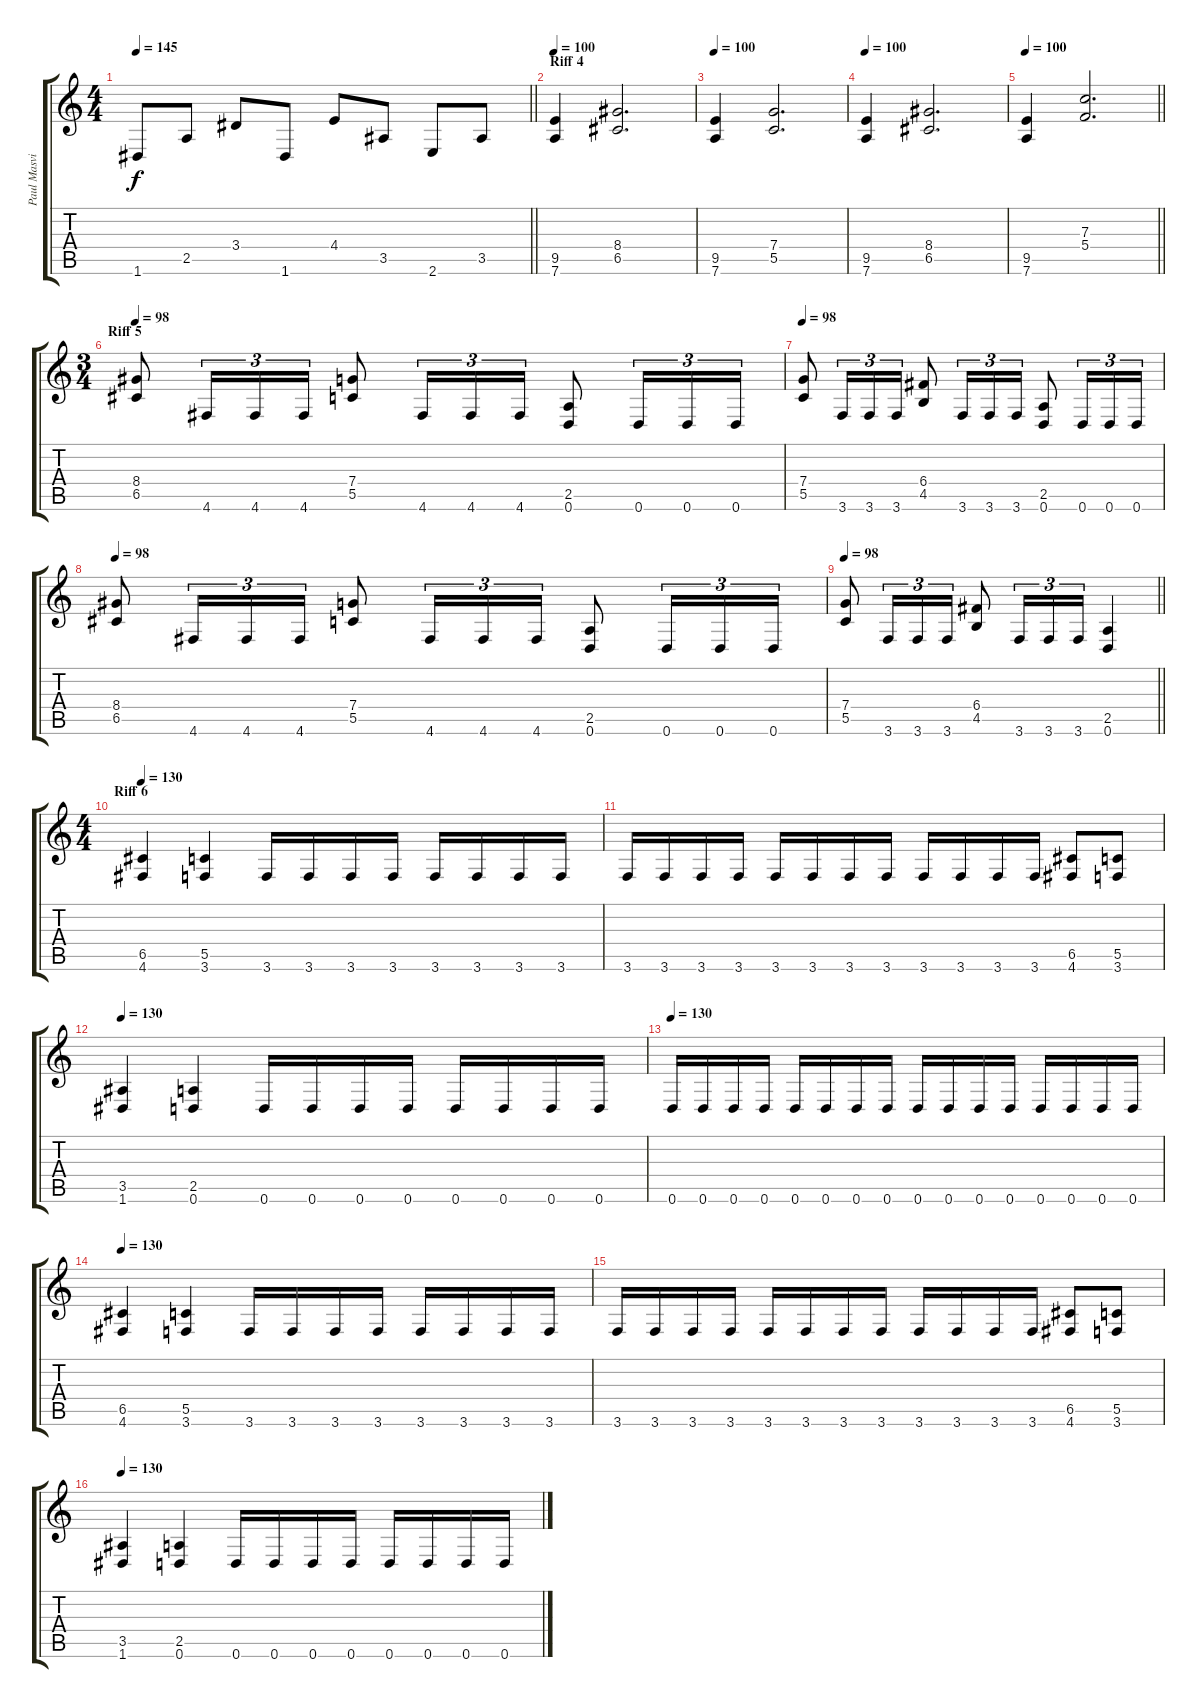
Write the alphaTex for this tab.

\track ("Paul Masvidal" "Paul Masvi") {instrument distortionguitar}
\staff {score tabs}
\tuning (D4 A3 F3 C3 G2 D2) {hide}
\ts (4 4)
\tempo 145
\clef g2
\barLineRight lightlight
\ks c
1.6.8{dy f} 2.5.8 3.4.8 1.6.8 4.4.8 3.5.8 2.6.8 3.5.8 |
\section ("" "Riff 4")
\tempo 100
(9.5 7.6).4 (8.4 6.5).2{d} |
\tempo 100
(9.5 7.6).4 (7.4 5.5).2{d} |
\tempo 100
(9.5 7.6).4 (8.4 6.5).2{d} |
\tempo 100
\barLineRight lightlight
(9.5 7.6).4 (7.3 5.4).2{d} |
\ts (3 4)
\section ("" "Riff 5")
\tempo 98
(8.4 6.5).8 4.6.16{tu (3 2)} 4.6.16{tu (3 2)} 4.6.16{tu (3 2)} (7.4 5.5).8 4.6.16{tu (3 2)} 4.6.16{tu (3 2)} 4.6.16{tu (3 2)} (2.5 0.6).8 0.6.16{tu (3 2)} 0.6.16{tu (3 2)} 0.6.16{tu (3 2)} |
\tempo 98
(7.4 5.5).8 3.6.16{tu (3 2)} 3.6.16{tu (3 2)} 3.6.16{tu (3 2)} (6.4 4.5).8 3.6.16{tu (3 2)} 3.6.16{tu (3 2)} 3.6.16{tu (3 2)} (2.5 0.6).8 0.6.16{tu (3 2)} 0.6.16{tu (3 2)} 0.6.16{tu (3 2)} |
\tempo 98
(8.4 6.5).8 4.6.16{tu (3 2)} 4.6.16{tu (3 2)} 4.6.16{tu (3 2)} (7.4 5.5).8 4.6.16{tu (3 2)} 4.6.16{tu (3 2)} 4.6.16{tu (3 2)} (2.5 0.6).8 0.6.16{tu (3 2)} 0.6.16{tu (3 2)} 0.6.16{tu (3 2)} |
\tempo 98
\barLineRight lightlight
(7.4 5.5).8 3.6.16{tu (3 2)} 3.6.16{tu (3 2)} 3.6.16{tu (3 2)} (6.4 4.5).8 3.6.16{tu (3 2)} 3.6.16{tu (3 2)} 3.6.16{tu (3 2)} (2.5 0.6).4 |
\ts (4 4)
\section ("" "Riff 6")
\tempo 130
(6.5 4.6).4 (5.5 3.6).4 3.6.16 3.6.16 3.6.16 3.6.16 3.6.16 3.6.16 3.6.16 3.6.16 |
3.6.16 3.6.16 3.6.16 3.6.16 3.6.16 3.6.16 3.6.16 3.6.16 3.6.16 3.6.16 3.6.16 3.6.16 (6.5 4.6).8 (5.5 3.6).8 |
\tempo 130
(3.5 1.6).4 (2.5 0.6).4 0.6.16 0.6.16 0.6.16 0.6.16 0.6.16 0.6.16 0.6.16 0.6.16 |
\tempo 130
0.6.16 0.6.16 0.6.16 0.6.16 0.6.16 0.6.16 0.6.16 0.6.16 0.6.16 0.6.16 0.6.16 0.6.16 0.6.16 0.6.16 0.6.16 0.6.16 |
\tempo 130
(6.5 4.6).4 (5.5 3.6).4 3.6.16 3.6.16 3.6.16 3.6.16 3.6.16 3.6.16 3.6.16 3.6.16 |
3.6.16 3.6.16 3.6.16 3.6.16 3.6.16 3.6.16 3.6.16 3.6.16 3.6.16 3.6.16 3.6.16 3.6.16 (6.5 4.6).8 (5.5 3.6).8 |
\tempo 130
(3.5 1.6).4 (2.5 0.6).4 0.6.16 0.6.16 0.6.16 0.6.16 0.6.16 0.6.16 0.6.16 0.6.16
